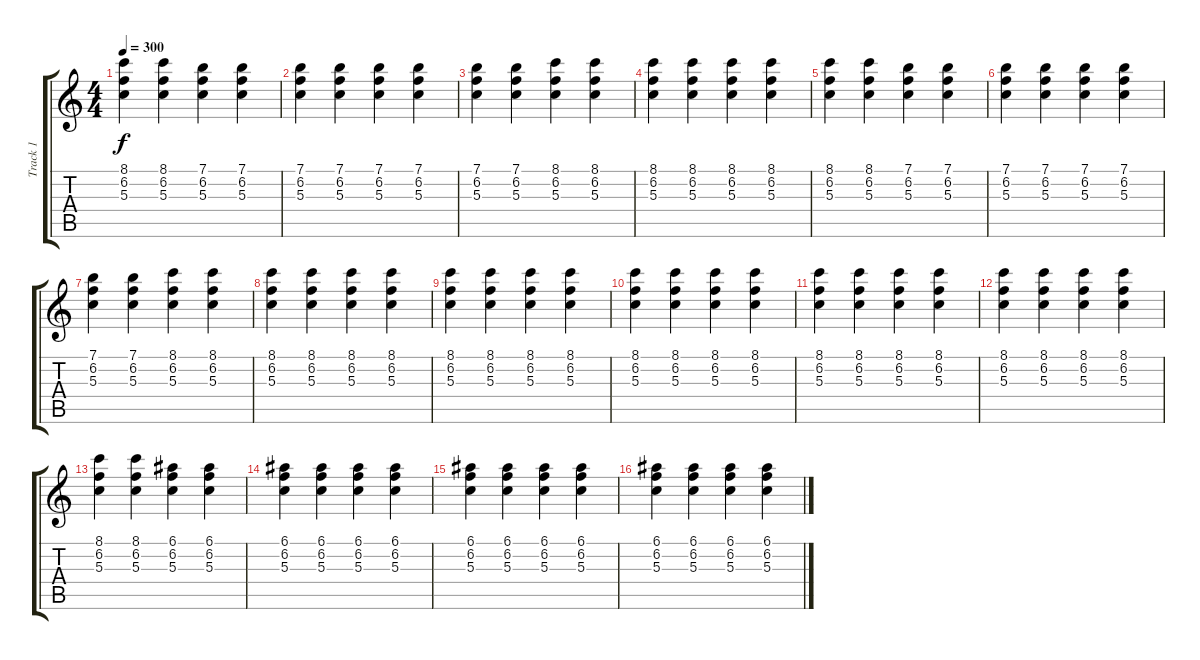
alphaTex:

\track ("Track 1" "Track 1") {instrument electricguitarclean}
\staff {score tabs}
\tuning (E4 B3 G3 D3 A2 D2) {hide}
\ts (4 4)
\tempo 300
\clef g2
\ks c
(8.1 6.2 5.3).4{dy f} (8.1 6.2 5.3).4 (7.1 6.2 5.3).4 (7.1 6.2 5.3).4 |
(7.1 6.2 5.3).4 (7.1 6.2 5.3).4 (7.1 6.2 5.3).4 (7.1 6.2 5.3).4 |
(7.1 6.2 5.3).4 (7.1 6.2 5.3).4 (8.1 6.2 5.3).4 (8.1 6.2 5.3).4 |
(8.1 6.2 5.3).4 (8.1 6.2 5.3).4 (8.1 6.2 5.3).4 (8.1 6.2 5.3).4 |
(8.1 6.2 5.3).4 (8.1 6.2 5.3).4 (7.1 6.2 5.3).4 (7.1 6.2 5.3).4 |
(7.1 6.2 5.3).4 (7.1 6.2 5.3).4 (7.1 6.2 5.3).4 (7.1 6.2 5.3).4 |
(7.1 6.2 5.3).4 (7.1 6.2 5.3).4 (8.1 6.2 5.3).4 (8.1 6.2 5.3).4 |
(8.1 6.2 5.3).4 (8.1 6.2 5.3).4 (8.1 6.2 5.3).4 (8.1 6.2 5.3).4 |
(8.1 6.2 5.3).4 (8.1 6.2 5.3).4 (8.1 6.2 5.3).4 (8.1 6.2 5.3).4 |
(8.1 6.2 5.3).4 (8.1 6.2 5.3).4 (8.1 6.2 5.3).4 (8.1 6.2 5.3).4 |
(8.1 6.2 5.3).4 (8.1 6.2 5.3).4 (8.1 6.2 5.3).4 (8.1 6.2 5.3).4 |
(8.1 6.2 5.3).4 (8.1 6.2 5.3).4 (8.1 6.2 5.3).4 (8.1 6.2 5.3).4 |
(8.1 6.2 5.3).4 (8.1 6.2 5.3).4 (6.1 6.2 5.3).4 (6.1 6.2 5.3).4 |
(6.1 6.2 5.3).4 (6.1 6.2 5.3).4 (6.1 6.2 5.3).4 (6.1 6.2 5.3).4 |
(6.1 6.2 5.3).4 (6.1 6.2 5.3).4 (6.1 6.2 5.3).4 (6.1 6.2 5.3).4 |
(6.1 6.2 5.3).4 (6.1 6.2 5.3).4 (6.1 6.2 5.3).4 (6.1 6.2 5.3).4
